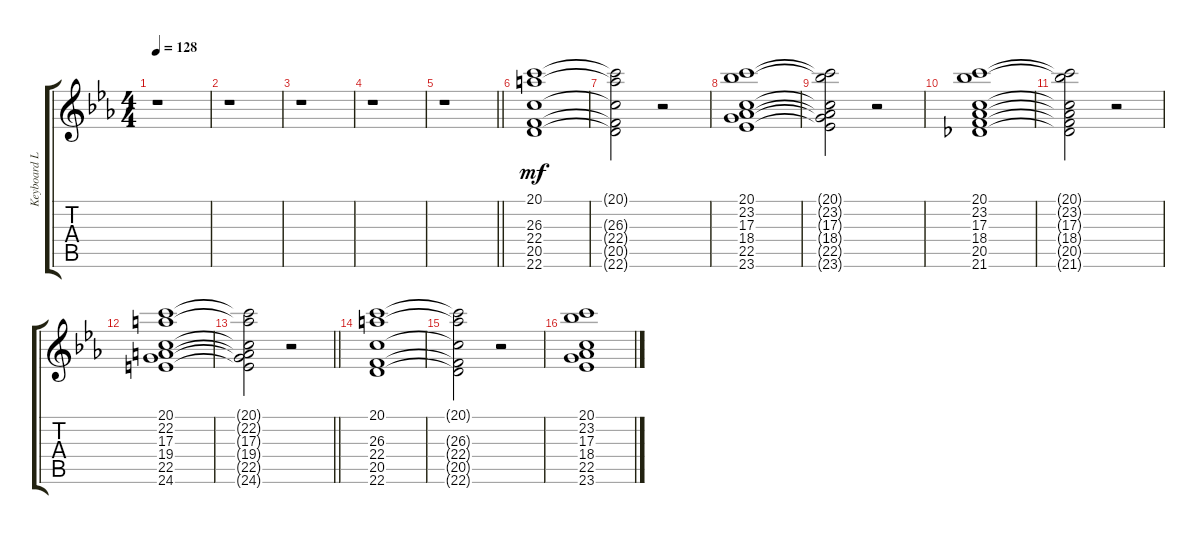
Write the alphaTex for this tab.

\track ("Keyboard L" "Keyboard L") {instrument stringensemble1}
\staff {score tabs}
\tuning (E4 B3 G3 D3 A2 E2) {hide}
\ts (4 4)
\tempo 128
\clef g2
\ks cminor
r.1{dy f} |
r.1 |
r.1 |
r.1 |
\barLineRight lightlight
r.1 |
(20.1 26.3 22.4 20.5 22.6).1{dy mf instrument stringensemble1} |
(20.1{t} 26.3{t} 22.4{t} 20.5{t} 22.6{t}).2 r.2 |
(20.1 23.2 17.3 18.4 22.5 23.6).1 |
(20.1{t} 23.2{t} 17.3{t} 18.4{t} 22.5{t} 23.6{t}).2 r.2 |
(20.1 23.2 17.3 18.4 20.5 21.6).1 |
(20.1{t} 23.2{t} 17.3{t} 18.4{t} 20.5{t} 21.6{t}).2 r.2 |
(20.1 22.2 17.3 19.4 22.5 24.6).1 |
\barLineRight lightlight
(20.1{t} 22.2{t} 17.3{t} 19.4{t} 22.5{t} 24.6{t}).2 r.2 |
(20.1 26.3 22.4 20.5 22.6).1 |
(20.1{t} 26.3{t} 22.4{t} 20.5{t} 22.6{t}).2 r.2 |
(20.1 23.2 17.3 18.4 22.5 23.6).1
